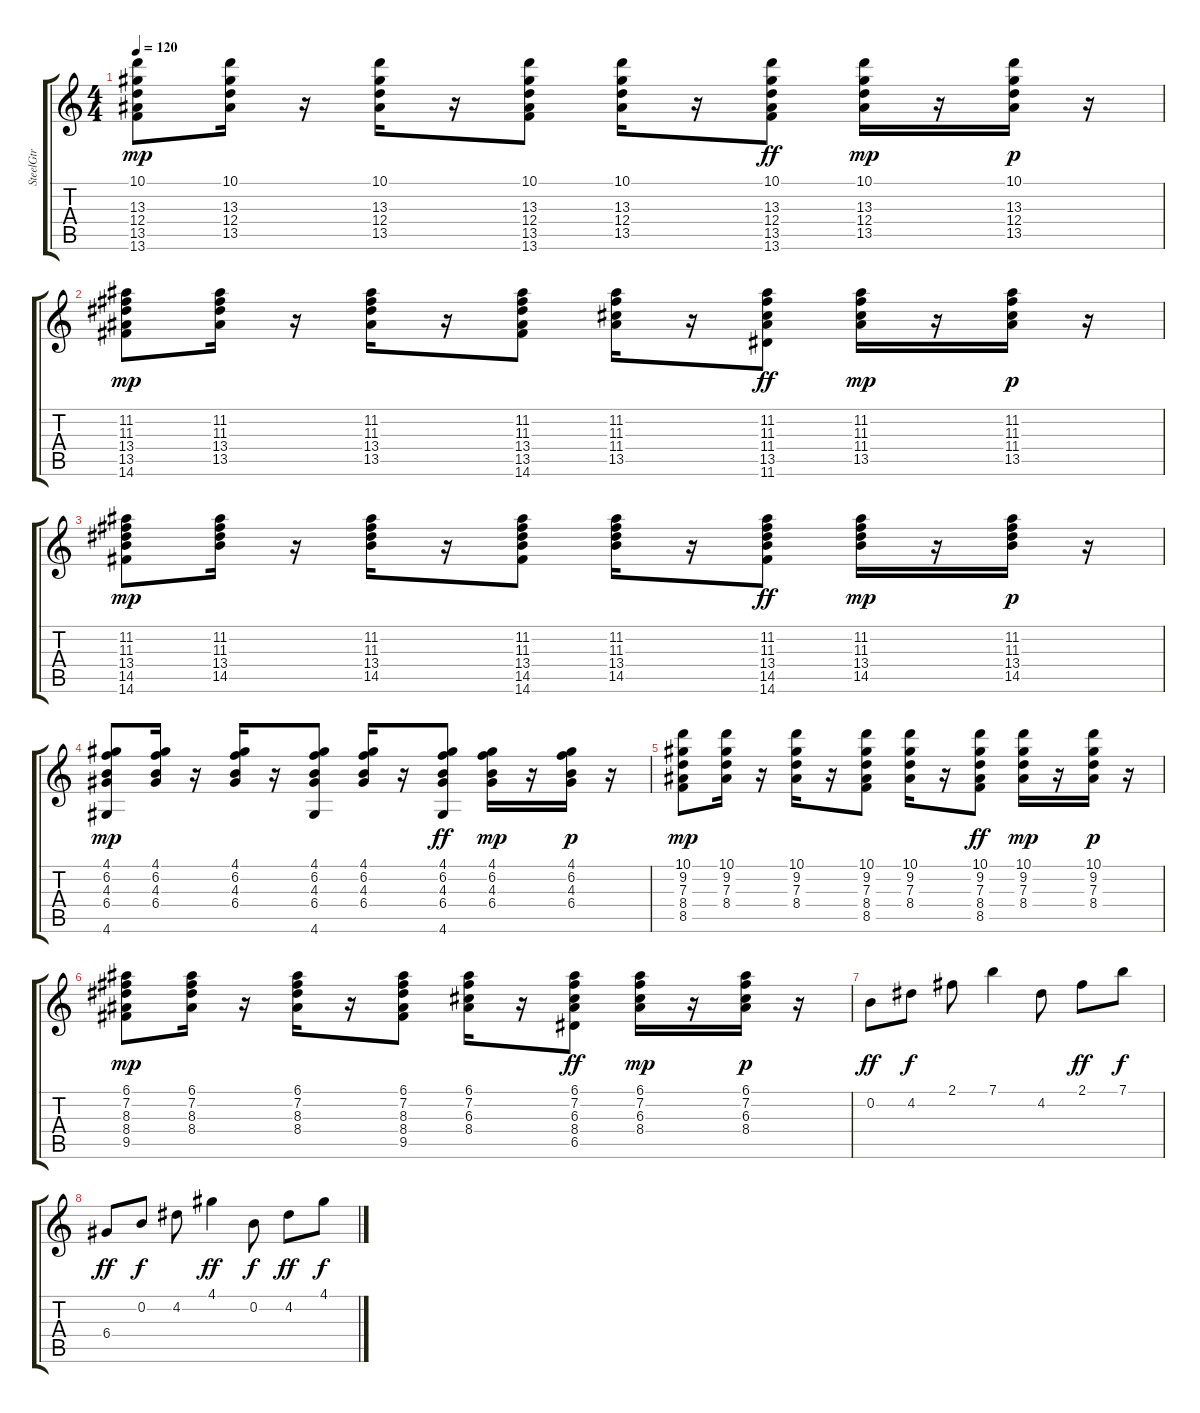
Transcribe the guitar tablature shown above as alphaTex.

\track ("SteelGtr" "SteelGtr") {instrument acousticguitarsteel}
\staff {score tabs}
\tuning (E4 B3 G3 D3 A2 E2) {hide}
\ts (4 4)
\tempo 120
\clef g2
\ks c
(10.1 13.3 12.4 13.5 13.6).8{dy mp} (10.1 13.3 12.4 13.5).16 r.16 (10.1 13.3 12.4 13.5).16 r.16 (10.1 13.3 12.4 13.5 13.6).8 (10.1 13.3 12.4 13.5).16 r.16 (10.1 13.3 12.4 13.5 13.6).8{dy ff} (10.1 13.3 12.4 13.5).16{dy mp} r.16 (10.1 13.3 12.4 13.5).16{dy p} r.16 |
(11.2 11.3 13.4 13.5 14.6).8{dy mp} (11.2 11.3 13.4 13.5).16 r.16 (11.2 11.3 13.4 13.5).16 r.16 (11.2 11.3 13.4 13.5 14.6).8 (11.2 11.3 11.4 13.5).16 r.16 (11.2 11.3 11.4 13.5 11.6).8{dy ff} (11.2 11.3 11.4 13.5).16{dy mp} r.16 (11.2 11.3 11.4 13.5).16{dy p} r.16 |
(11.2 11.3 13.4 14.5 14.6).8{dy mp} (11.2 11.3 13.4 14.5).16 r.16 (11.2 11.3 13.4 14.5).16 r.16 (11.2 11.3 13.4 14.5 14.6).8 (11.2 11.3 13.4 14.5).16 r.16 (11.2 11.3 13.4 14.5 14.6).8{dy ff} (11.2 11.3 13.4 14.5).16{dy mp} r.16 (11.2 11.3 13.4 14.5).16{dy p} r.16 |
(4.1 6.2 4.3 6.4 4.6).8{dy mp} (4.1 6.2 4.3 6.4).16 r.16 (4.1 6.2 4.3 6.4).16 r.16 (4.1 6.2 4.3 6.4 4.6).8 (4.1 6.2 4.3 6.4).16 r.16 (4.1 6.2 4.3 6.4 4.6).8{dy ff} (4.1 6.2 4.3 6.4).16{dy mp} r.16 (4.1 6.2 4.3 6.4).16{dy p} r.16 |
(10.1 9.2 7.3 8.4 8.5).8{dy mp} (10.1 9.2 7.3 8.4).16 r.16 (10.1 9.2 7.3 8.4).16 r.16 (10.1 9.2 7.3 8.4 8.5).8 (10.1 9.2 7.3 8.4).16 r.16 (10.1 9.2 7.3 8.4 8.5).8{dy ff} (10.1 9.2 7.3 8.4).16{dy mp} r.16 (10.1 9.2 7.3 8.4).16{dy p} r.16 |
(6.1 7.2 8.3 8.4 9.5).8{dy mp} (6.1 7.2 8.3 8.4).16 r.16 (6.1 7.2 8.3 8.4).16 r.16 (6.1 7.2 8.3 8.4 9.5).8 (6.1 7.2 6.3 8.4).16 r.16 (6.1 7.2 6.3 8.4 6.5).8{dy ff} (6.1 7.2 6.3 8.4).16{dy mp} r.16 (6.1 7.2 6.3 8.4).16{dy p} r.16 |
0.2.8{dy ff volume 16} 4.2.8{dy f} 2.1.8 7.1.4 4.2.8 2.1.8{dy ff} 7.1.8{dy f} |
6.4.8{dy ff} 0.2.8{dy f} 4.2.8 4.1.4{dy ff} 0.2.8{dy f} 4.2.8{dy ff} 4.1.8{dy f}
